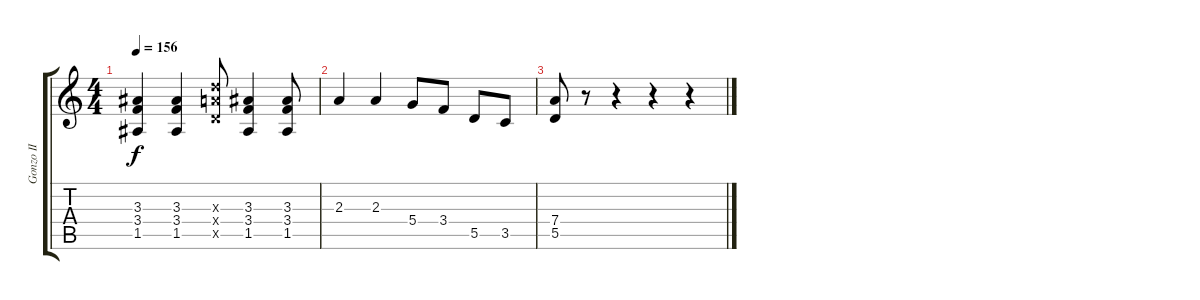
\track ("Gonzo II" "Gonzo II") {instrument overdrivenguitar}
\staff {score tabs}
\tuning (E4 B3 G3 D3 A2 E2) {hide}
\ts (4 4)
\tempo 156
\clef g2
\ks c
(3.3 3.4 1.5).4{dy f} (3.3 3.4 1.5).4 (7.3{x} 7.4{x} 5.5{x}).8 (3.3 3.4 1.5).4 (3.3 3.4 1.5).8 |
2.3.4 2.3.4 5.4.8 3.4.8 5.5.8 3.5.8 |
(7.4 5.5).8 r.8 r.4 r.4 r.4
